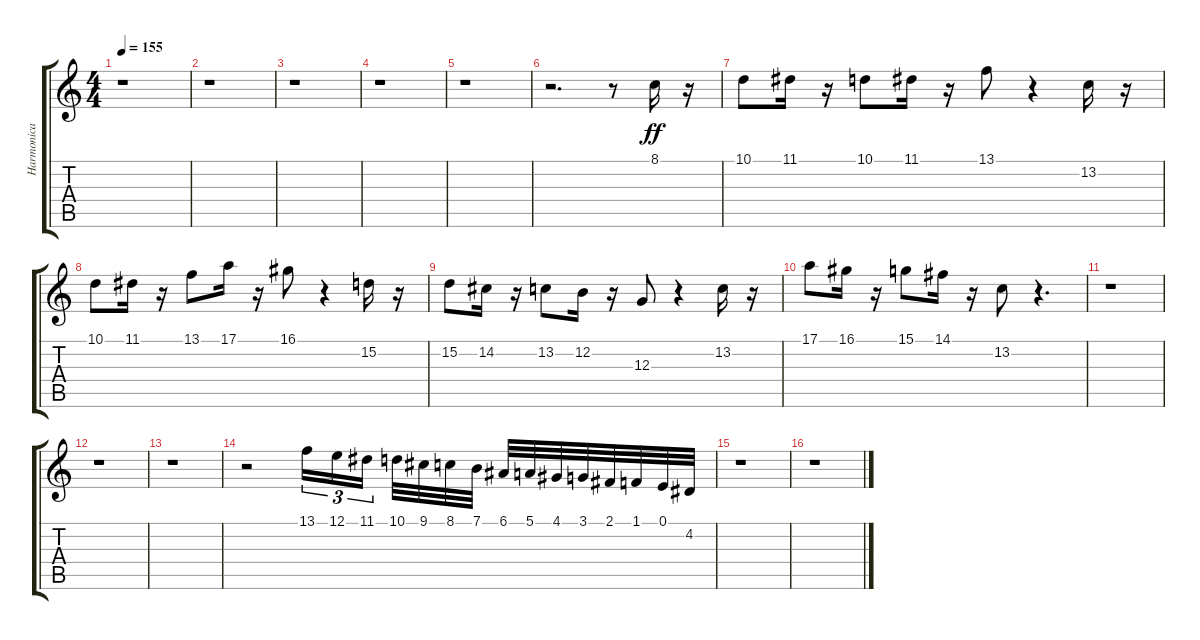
\track ("Harmonica" "Harmonica") {instrument harmonica}
\staff {score tabs}
\tuning (E4 B3 G3 D3 A2 E2) {hide}
\ts (4 4)
\tempo 155
\clef g2
\ks c
r.1{dy f} |
r.1 |
r.1 |
r.1 |
r.1 |
r.2{d} r.8 8.1.16{dy ff} r.16 |
10.1.8 11.1.16 r.16 10.1.8 11.1.16 r.16 13.1.8 r.4 13.2.16 r.16 |
10.1.8 11.1.16 r.16 13.1.8 17.1.16 r.16 16.1.8 r.4 15.2.16 r.16 |
15.2.8 14.2.16 r.16 13.2.8 12.2.16 r.16 12.3.8 r.4 13.2.16 r.16 |
17.1.8 16.1.16 r.16 15.1.8 14.1.16 r.16 13.2.8 r.4{d} |
r.1 |
r.1 |
r.1 |
r.2 13.1.16{tu (3 2)} 12.1.16{tu (3 2)} 11.1.16{tu (3 2) beam splitsecondary} 10.1.32 9.1.32 8.1.32 7.1.32 6.1.32 5.1.32 4.1.32 3.1.32 2.1.32 1.1.32 0.1.32 4.2.32 |
r.1 |
r.1
